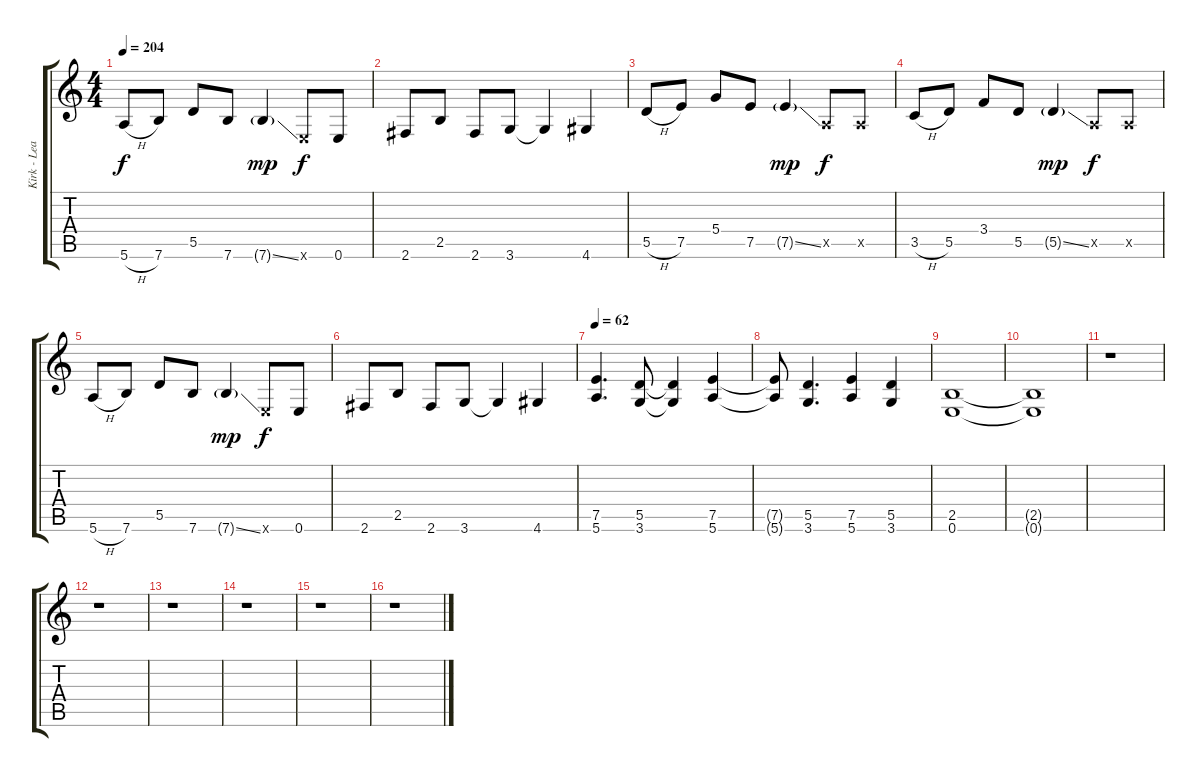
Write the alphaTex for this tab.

\track ("Kirk - Lead Guitar" "Kirk - Lea") {instrument overdrivenguitar}
\staff {score tabs}
\tuning (E4 B3 G3 D3 A2 E2) {hide}
\ts (4 4)
\tempo 204
\clef g2
\ks c
5.6{h}.8{dy f} 7.6.8 5.5.8 7.6.8 7.6{ss g}.4{dy mp} 0.6{x}.8{dy f} 0.6.8 |
2.6.8 2.5.8 2.6.8 3.6.8 3.6{t}.4 4.6.4 |
5.5{h}.8 7.5.8 5.4.8 7.5.8 7.5{ss g}.4{dy mp} 0.5{x}.8{dy f} 0.5{x}.8 |
3.5{h}.8 5.5.8 3.4.8 5.5.8 5.5{ss g}.4{dy mp} 0.5{x}.8{dy f} 0.5{x}.8 |
5.6{h}.8 7.6.8 5.5.8 7.6.8 7.6{ss g}.4{dy mp} 0.6{x}.8{dy f} 0.6.8 |
2.6.8 2.5.8 2.6.8 3.6.8 3.6{t}.4 4.6.4 |
\tempo 62
(7.5 5.6).4{d} (5.5 3.6).8 (5.5{t} 3.6{t}).4 (7.5 5.6).4 |
(7.5{t} 5.6{t}).8 (5.5 3.6).4{d} (7.5 5.6).4 (5.5 3.6).4 |
(2.5 0.6).1{volume 0} |
(2.5{t} 0.6{t}).1 |
r.1{volume 14} |
r.1 |
r.1 |
r.1 |
r.1 |
r.1
